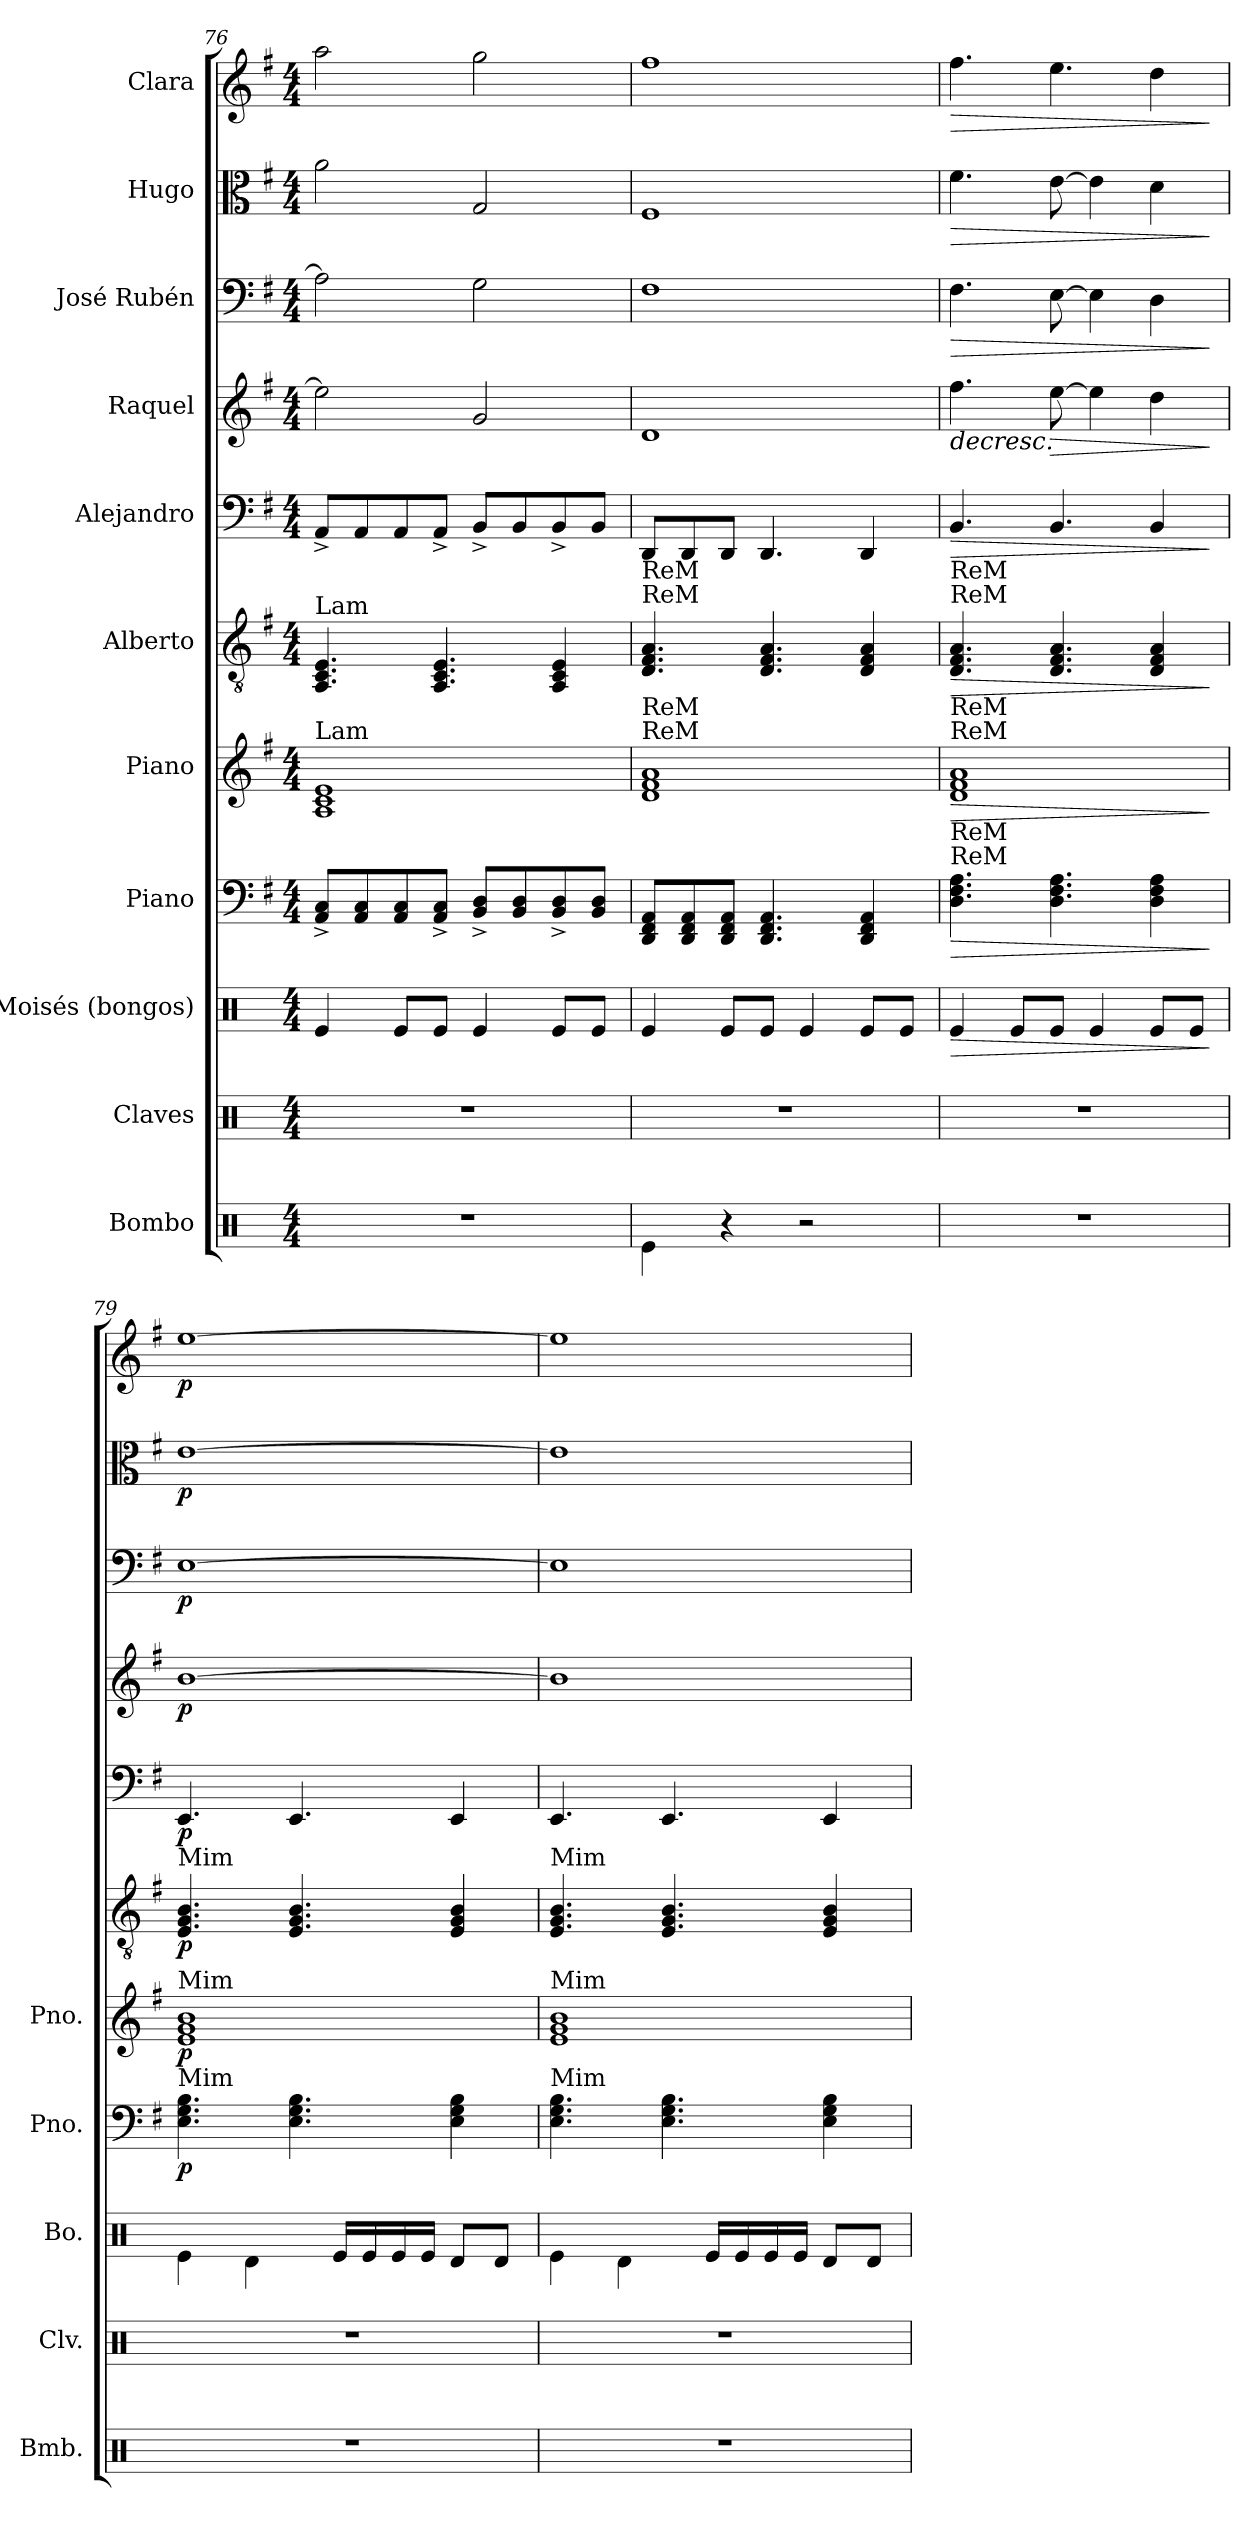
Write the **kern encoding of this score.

**kern	**kern	**kern	**dynam	**kern	**dynam	**kern	**dynam	**kern	**dynam	**kern	**dynam	**kern	**dynam	**kern	**dynam	**kern	**dynam	**kern	**dynam
*part11	*part10	*part9	*part9	*part8	*part8	*part7	*part7	*part6	*part6	*part5	*part5	*part4	*part4	*part3	*part3	*part2	*part2	*part1	*part1
*staff11	*staff10	*staff9	*staff9	*staff8	*staff8	*staff7	*staff7	*staff6	*staff6	*staff5	*staff5	*staff4	*staff4	*staff3	*staff3	*staff2	*staff2	*staff1	*staff1
*I"Bombo	*I"Claves	*I"Moisés (bongos)	*	*I"Piano	*	*I"Piano	*	*I"Alberto	*	*I"Alejandro	*	*I"Raquel	*	*I"José Rubén	*	*I"Hugo	*	*I"Clara	*
*I'Bmb.	*I'Clv.	*I'Bo.	*	*I'Pno.	*	*I'Pno.	*	*	*	*	*	*	*	*	*	*	*	*	*
!!LO:PB:g=z
*clefX	*clefX	*clefX	*	*clefF4	*	*clefG2	*	*clefGv2	*	*clefF4	*	*clefG2	*	*clefF4	*	*clefC3	*	*clefG2	*
*k[]	*k[]	*k[]	*	*k[f#]	*	*k[f#]	*	*k[f#]	*	*k[f#]	*	*k[f#]	*	*k[f#]	*	*k[f#]	*	*k[f#]	*
*M4/4	*M4/4	*M4/4	*	*M4/4	*	*M4/4	*	*M4/4	*	*M4/4	*	*M4/4	*	*M4/4	*	*M4/4	*	*M4/4	*
=76	=76	=76	=76	=76	=76	=76	=76	=76	=76	=76	=76	=76	=76	=76	=76	=76	=76	=76	=76
!	!	!	!	!	!	!	!	!LO:TX:a:t=Lam	!	!	!	!	!	!	!	!	!	!	!
!	!	!	!	!	!	!LO:TX:a:t=Lam	!	!	!	!	!	!	!	!	!	!	!	!	!
1r	1r	4Re/	.	8AA/^ 8C/^L	.	1A 1c 1e	.	4.AA/ 4.C/ 4.E/	.	8AA^/L	.	2ee\]	.	2A\]	.	2a\	.	2aa\	.
.	.	.	.	8AA/ 8C/	.	.	.	.	.	8AA/	.	.	.	.	.	.	.	.	.
.	.	8Re/L	.	8AA/ 8C/	.	.	.	.	.	8AA/	.	.	.	.	.	.	.	.	.
.	.	8Re/J	.	8AA/^ 8C/^J	.	.	.	4.AA/ 4.C/ 4.E/	.	8AA^/J	.	.	.	.	.	.	.	.	.
.	.	4Re/	.	8BB/^ 8D/^L	.	.	.	.	.	8BB^/L	.	2g/	.	2G\	.	2G/	.	2gg\	.
.	.	.	.	8BB/ 8D/	.	.	.	.	.	8BB/	.	.	.	.	.	.	.	.	.
.	.	8Re/L	.	8BB/^ 8D/^	.	.	.	4AA/ 4C/ 4E/	.	8BB^/	.	.	.	.	.	.	.	.	.
.	.	8Re/J	.	8BB/ 8D/J	.	.	.	.	.	8BB/J	.	.	.	.	.	.	.	.	.
=77	=77	=77	=77	=77	=77	=77	=77	=77	=77	=77	=77	=77	=77	=77	=77	=77	=77	=77	=77
!	!	!	!	!	!	!	!	!LO:TX:a:t=ReM	!	!	!	!	!	!	!	!	!	!	!
!	!	!	!	!	!	!	!	!LO:TX:a:t=ReM	!	!	!	!	!	!	!	!	!	!	!
!	!	!	!	!	!	!LO:TX:a:t=ReM	!	!	!	!	!	!	!	!	!	!	!	!	!
!	!	!	!	!	!	!LO:TX:a:t=ReM	!	!	!	!	!	!	!	!	!	!	!	!	!
4Re\	1r	4Re/	.	8DD/ 8FF#/ 8AA/L	.	1d 1f# 1a	.	4.D/ 4.F#/ 4.A/	.	8DD/L	.	1d	.	1F#	.	1F#	.	1ff#	.
.	.	.	.	8DD/ 8FF#/ 8AA/	.	.	.	.	.	8DD/	.	.	.	.	.	.	.	.	.
4r	.	8Re/L	.	8DD/ 8FF#/ 8AA/J	.	.	.	.	.	8DD/J	.	.	.	.	.	.	.	.	.
.	.	8Re/J	.	4.DD/ 4.FF#/ 4.AA/	.	.	.	4.D/ 4.F#/ 4.A/	.	4.DD/	.	.	.	.	.	.	.	.	.
2r	.	4Re/	.	.	.	.	.	.	.	.	.	.	.	.	.	.	.	.	.
.	.	8Re/L	.	4DD/ 4FF#/ 4AA/	.	.	.	4D/ 4F#/ 4A/	.	4DD/	.	.	.	.	.	.	.	.	.
.	.	8Re/J	.	.	.	.	.	.	.	.	.	.	.	.	.	.	.	.	.
=78	=78	=78	=78	=78	=78	=78	=78	=78	=78	=78	=78	=78	=78	=78	=78	=78	=78	=78	=78
!	!	!	!	!	!	!	!	!LO:TX:a:t=ReM	!	!	!	!	!	!	!	!	!	!	!
!	!	!	!	!	!	!	!	!LO:TX:a:t=ReM	!	!	!	!	!	!	!	!	!	!	!
!	!	!	!	!	!	!LO:TX:a:t=ReM	!	!	!	!	!	!	!	!	!	!	!	!	!
!	!	!	!	!	!	!LO:TX:a:t=ReM	!	!	!	!	!	!	!	!	!	!	!	!	!
!	!	!	!	!LO:TX:a:t=ReM	!	!	!	!	!	!	!	!	!	!	!	!	!	!	!
!	!	!	!	!LO:TX:a:t=ReM	!	!	!	!	!	!	!	!	!	!	!	!	!	!	!
!	!	!	!LO:HP:b	!	!LO:HP:b	!	!LO:HP:b	!	!LO:HP:b	!	!LO:HP:b	!	!LO:HP:b	!	!LO:HP:b	!	!LO:HP:b	!	!LO:HP:b
1r	1r	4Re/	>	4.D\ 4.F#\ 4.A\	>	1d 1f# 1a	>	4.D/ 4.F#/ 4.A/	>	4.BB/	>	4.ff#\	>	4.F#\	>	4.f#\	>	4.ff#\	>
.	.	8Re/L	.	.	.	.	.	.	.	.	.	.	.	.	.	.	.	.	.
!	!	!	!	!	!	!	!	!	!	!	!	!	!LO:HP:b	!	!	!	!	!	!
.	.	8Re/J	.	4.D\ 4.F#\ 4.A\	.	.	.	4.D/ 4.F#/ 4.A/	.	4.BB/	.	[8ee\	>	[8E\	.	[8e\	.	4.ee\	.
.	.	4Re/	.	.	.	.	.	.	.	.	.	4ee\]	.	4E\]	.	4e\]	.	.	.
.	.	8Re/L	.	4D\ 4F#\ 4A\	.	.	.	4D/ 4F#/ 4A/	.	4BB/	.	4dd\	.	4D\	.	4d\	.	4dd\	.
.	.	8Re/J	.	.	.	.	.	.	.	.	.	.	.	.	.	.	.	.	.
.	.	.	]	.	]	.	]	.	]	.	]	.	] ]	.	]	.	]	.	]
=79	=79	=79	=79	=79	=79	=79	=79	=79	=79	=79	=79	=79	=79	=79	=79	=79	=79	=79	=79
!	!	!	!	!	!	!	!	!LO:TX:a:t=Mim	!	!	!	!	!	!	!	!	!	!	!
!	!	!	!	!	!	!LO:TX:a:t=Mim	!	!	!	!	!	!	!	!	!	!	!	!	!
!	!	!	!	!LO:TX:a:t=Mim	!	!	!	!	!	!	!	!	!	!	!	!	!	!	!
!	!	!	!	!	!LO:DY:b	!	!LO:DY:b	!	!LO:DY:b	!	!LO:DY:b	!	!LO:DY:b	!	!LO:DY:b	!	!LO:DY:b	!	!LO:DY:b
1r	1r	4Re\	.	4.E\ 4.G\ 4.B\	p	1e 1g 1b	p	4.E/ 4.G/ 4.B/	p	4.EE/	p	[1b	p	[1E	p	[1e	p	[1ee	p
.	.	4Rd\	.	.	.	.	.	.	.	.	.	.	.	.	.	.	.	.	.
.	.	.	.	4.E\ 4.G\ 4.B\	.	.	.	4.E/ 4.G/ 4.B/	.	4.EE/	.	.	.	.	.	.	.	.	.
.	.	16Re/LL	.	.	.	.	.	.	.	.	.	.	.	.	.	.	.	.	.
.	.	16Re/	.	.	.	.	.	.	.	.	.	.	.	.	.	.	.	.	.
.	.	16Re/	.	.	.	.	.	.	.	.	.	.	.	.	.	.	.	.	.
.	.	16Re/JJ	.	.	.	.	.	.	.	.	.	.	.	.	.	.	.	.	.
.	.	8Rd/L	.	4E\ 4G\ 4B\	.	.	.	4E/ 4G/ 4B/	.	4EE/	.	.	.	.	.	.	.	.	.
.	.	8Rd/J	.	.	.	.	.	.	.	.	.	.	.	.	.	.	.	.	.
=80	=80	=80	=80	=80	=80	=80	=80	=80	=80	=80	=80	=80	=80	=80	=80	=80	=80	=80	=80
!	!	!	!	!	!	!	!	!LO:TX:a:t=Mim	!	!	!	!	!	!	!	!	!	!	!
!	!	!	!	!	!	!LO:TX:a:t=Mim	!	!	!	!	!	!	!	!	!	!	!	!	!
!	!	!	!	!LO:TX:a:t=Mim	!	!	!	!	!	!	!	!	!	!	!	!	!	!	!
1r	1r	4Re\	.	4.E\ 4.G\ 4.B\	.	1e 1g 1b	.	4.E/ 4.G/ 4.B/	.	4.EE/	.	1b]	.	1E]	.	1e]	.	1ee]	.
.	.	4Rd\	.	.	.	.	.	.	.	.	.	.	.	.	.	.	.	.	.
.	.	.	.	4.E\ 4.G\ 4.B\	.	.	.	4.E/ 4.G/ 4.B/	.	4.EE/	.	.	.	.	.	.	.	.	.
.	.	16Re/LL	.	.	.	.	.	.	.	.	.	.	.	.	.	.	.	.	.
.	.	16Re/	.	.	.	.	.	.	.	.	.	.	.	.	.	.	.	.	.
.	.	16Re/	.	.	.	.	.	.	.	.	.	.	.	.	.	.	.	.	.
.	.	16Re/JJ	.	.	.	.	.	.	.	.	.	.	.	.	.	.	.	.	.
.	.	8Rd/L	.	4E\ 4G\ 4B\	.	.	.	4E/ 4G/ 4B/	.	4EE/	.	.	.	.	.	.	.	.	.
.	.	8Rd/J	.	.	.	.	.	.	.	.	.	.	.	.	.	.	.	.	.
=	=	=	=	=	=	=	=	=	=	=	=	=	=	=	=	=	=	=	=
*-	*-	*-	*-	*-	*-	*-	*-	*-	*-	*-	*-	*-	*-	*-	*-	*-	*-	*-	*-
